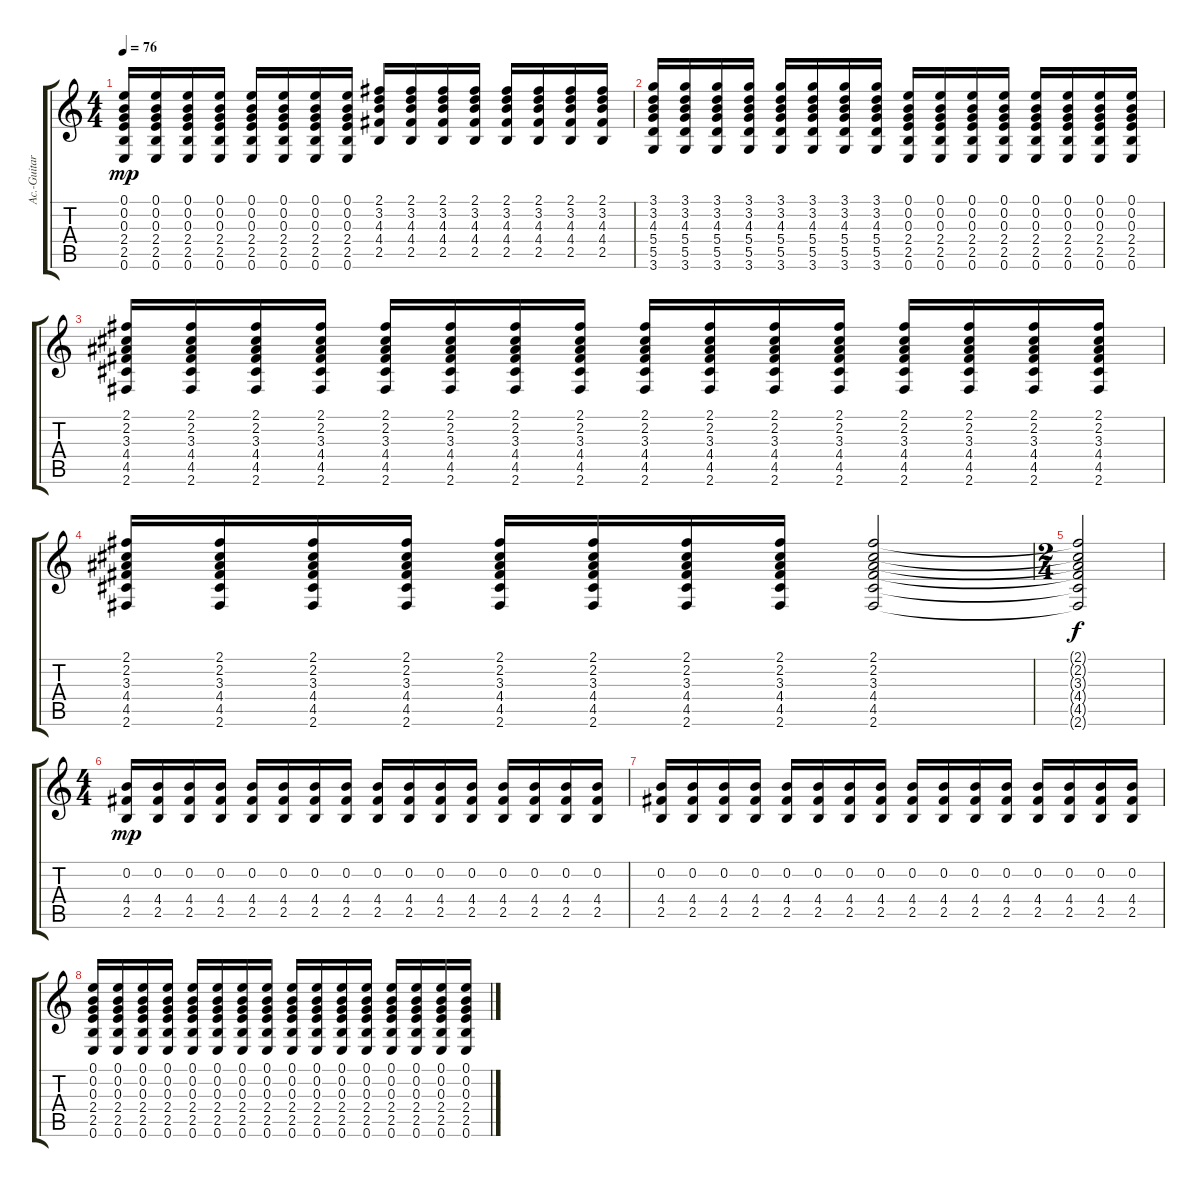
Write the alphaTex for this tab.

\track ("Ac.-Guitar 2" "Ac.-Guitar") {instrument acousticguitarsteel}
\staff {score tabs}
\tuning (E4 B3 G3 D3 A2 E2) {hide}
\ts (4 4)
\tempo 76
\clef g2
\ks c
(0.1 0.2 0.3 2.4 2.5 0.6).16{dy mp} (0.1 0.2 0.3 2.4 2.5 0.6).16 (0.1 0.2 0.3 2.4 2.5 0.6).16 (0.1 0.2 0.3 2.4 2.5 0.6).16 (0.1 0.2 0.3 2.4 2.5 0.6).16 (0.1 0.2 0.3 2.4 2.5 0.6).16 (0.1 0.2 0.3 2.4 2.5 0.6).16 (0.1 0.2 0.3 2.4 2.5 0.6).16 (2.1 3.2 4.3 4.4 2.5).16 (2.1 3.2 4.3 4.4 2.5).16 (2.1 3.2 4.3 4.4 2.5).16 (2.1 3.2 4.3 4.4 2.5).16 (2.1 3.2 4.3 4.4 2.5).16 (2.1 3.2 4.3 4.4 2.5).16 (2.1 3.2 4.3 4.4 2.5).16 (2.1 3.2 4.3 4.4 2.5).16 |
(3.1 3.2 4.3 5.4 5.5 3.6).16 (3.1 3.2 4.3 5.4 5.5 3.6).16 (3.1 3.2 4.3 5.4 5.5 3.6).16 (3.1 3.2 4.3 5.4 5.5 3.6).16 (3.1 3.2 4.3 5.4 5.5 3.6).16 (3.1 3.2 4.3 5.4 5.5 3.6).16 (3.1 3.2 4.3 5.4 5.5 3.6).16 (3.1 3.2 4.3 5.4 5.5 3.6).16 (0.1 0.2 0.3 2.4 2.5 0.6).16 (0.1 0.2 0.3 2.4 2.5 0.6).16 (0.1 0.2 0.3 2.4 2.5 0.6).16 (0.1 0.2 0.3 2.4 2.5 0.6).16 (0.1 0.2 0.3 2.4 2.5 0.6).16 (0.1 0.2 0.3 2.4 2.5 0.6).16 (0.1 0.2 0.3 2.4 2.5 0.6).16 (0.1 0.2 0.3 2.4 2.5 0.6).16 |
(2.1 2.2 3.3 4.4 4.5 2.6).16 (2.1 2.2 3.3 4.4 4.5 2.6).16 (2.1 2.2 3.3 4.4 4.5 2.6).16 (2.1 2.2 3.3 4.4 4.5 2.6).16 (2.1 2.2 3.3 4.4 4.5 2.6).16 (2.1 2.2 3.3 4.4 4.5 2.6).16 (2.1 2.2 3.3 4.4 4.5 2.6).16 (2.1 2.2 3.3 4.4 4.5 2.6).16 (2.1 2.2 3.3 4.4 4.5 2.6).16 (2.1 2.2 3.3 4.4 4.5 2.6).16 (2.1 2.2 3.3 4.4 4.5 2.6).16 (2.1 2.2 3.3 4.4 4.5 2.6).16 (2.1 2.2 3.3 4.4 4.5 2.6).16 (2.1 2.2 3.3 4.4 4.5 2.6).16 (2.1 2.2 3.3 4.4 4.5 2.6).16 (2.1 2.2 3.3 4.4 4.5 2.6).16 |
(2.1 2.2 3.3 4.4 4.5 2.6).16 (2.1 2.2 3.3 4.4 4.5 2.6).16 (2.1 2.2 3.3 4.4 4.5 2.6).16 (2.1 2.2 3.3 4.4 4.5 2.6).16 (2.1 2.2 3.3 4.4 4.5 2.6).16 (2.1 2.2 3.3 4.4 4.5 2.6).16 (2.1 2.2 3.3 4.4 4.5 2.6).16 (2.1 2.2 3.3 4.4 4.5 2.6).16 (2.1 2.2 3.3 4.4 4.5 2.6).2 |
\ts (2 4)
(2.1{t} 2.2{t} 3.3{t} 4.4{t} 4.5{t} 2.6{t}).2{dy f} |
\ts (4 4)
(0.2 4.4 2.5).16{dy mp} (0.2 4.4 2.5).16 (0.2 4.4 2.5).16 (0.2 4.4 2.5).16 (0.2 4.4 2.5).16 (0.2 4.4 2.5).16 (0.2 4.4 2.5).16 (0.2 4.4 2.5).16 (0.2 4.4 2.5).16 (0.2 4.4 2.5).16 (0.2 4.4 2.5).16 (0.2 4.4 2.5).16 (0.2 4.4 2.5).16 (0.2 4.4 2.5).16 (0.2 4.4 2.5).16 (0.2 4.4 2.5).16 |
(0.2 4.4 2.5).16 (0.2 4.4 2.5).16 (0.2 4.4 2.5).16 (0.2 4.4 2.5).16 (0.2 4.4 2.5).16 (0.2 4.4 2.5).16 (0.2 4.4 2.5).16 (0.2 4.4 2.5).16 (0.2 4.4 2.5).16 (0.2 4.4 2.5).16 (0.2 4.4 2.5).16 (0.2 4.4 2.5).16 (0.2 4.4 2.5).16 (0.2 4.4 2.5).16 (0.2 4.4 2.5).16 (0.2 4.4 2.5).16 |
(0.1 0.2 0.3 2.4 2.5 0.6).16 (0.1 0.2 0.3 2.4 2.5 0.6).16 (0.1 0.2 0.3 2.4 2.5 0.6).16 (0.1 0.2 0.3 2.4 2.5 0.6).16 (0.1 0.2 0.3 2.4 2.5 0.6).16 (0.1 0.2 0.3 2.4 2.5 0.6).16 (0.1 0.2 0.3 2.4 2.5 0.6).16 (0.1 0.2 0.3 2.4 2.5 0.6).16 (0.1 0.2 0.3 2.4 2.5 0.6).16 (0.1 0.2 0.3 2.4 2.5 0.6).16 (0.1 0.2 0.3 2.4 2.5 0.6).16 (0.1 0.2 0.3 2.4 2.5 0.6).16 (0.1 0.2 0.3 2.4 2.5 0.6).16 (0.1 0.2 0.3 2.4 2.5 0.6).16 (0.1 0.2 0.3 2.4 2.5 0.6).16 (0.1 0.2 0.3 2.4 2.5 0.6).16
